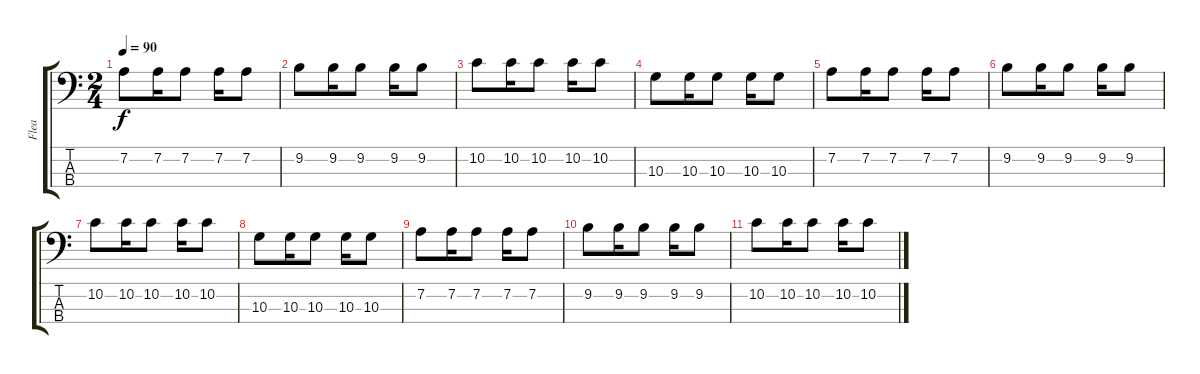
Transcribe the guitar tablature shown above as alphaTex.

\track ("Flea" "Flea") {instrument electricbassfinger}
\staff {score tabs}
\tuning (G2 D2 A1 E1) {hide}
\ts (2 4)
\tempo 90
\clef f4
\ks c
7.2.8{dy f} 7.2.16 7.2.8 7.2.16 7.2.8 |
9.2.8 9.2.16 9.2.8 9.2.16 9.2.8 |
10.2.8 10.2.16 10.2.8 10.2.16 10.2.8 |
10.3.8 10.3.16 10.3.8 10.3.16 10.3.8 |
7.2.8 7.2.16 7.2.8 7.2.16 7.2.8 |
9.2.8 9.2.16 9.2.8 9.2.16 9.2.8 |
10.2.8 10.2.16 10.2.8 10.2.16 10.2.8 |
10.3.8 10.3.16 10.3.8 10.3.16 10.3.8 |
7.2.8 7.2.16 7.2.8 7.2.16 7.2.8 |
9.2.8 9.2.16 9.2.8 9.2.16 9.2.8 |
10.2.8 10.2.16 10.2.8 10.2.16 10.2.8
